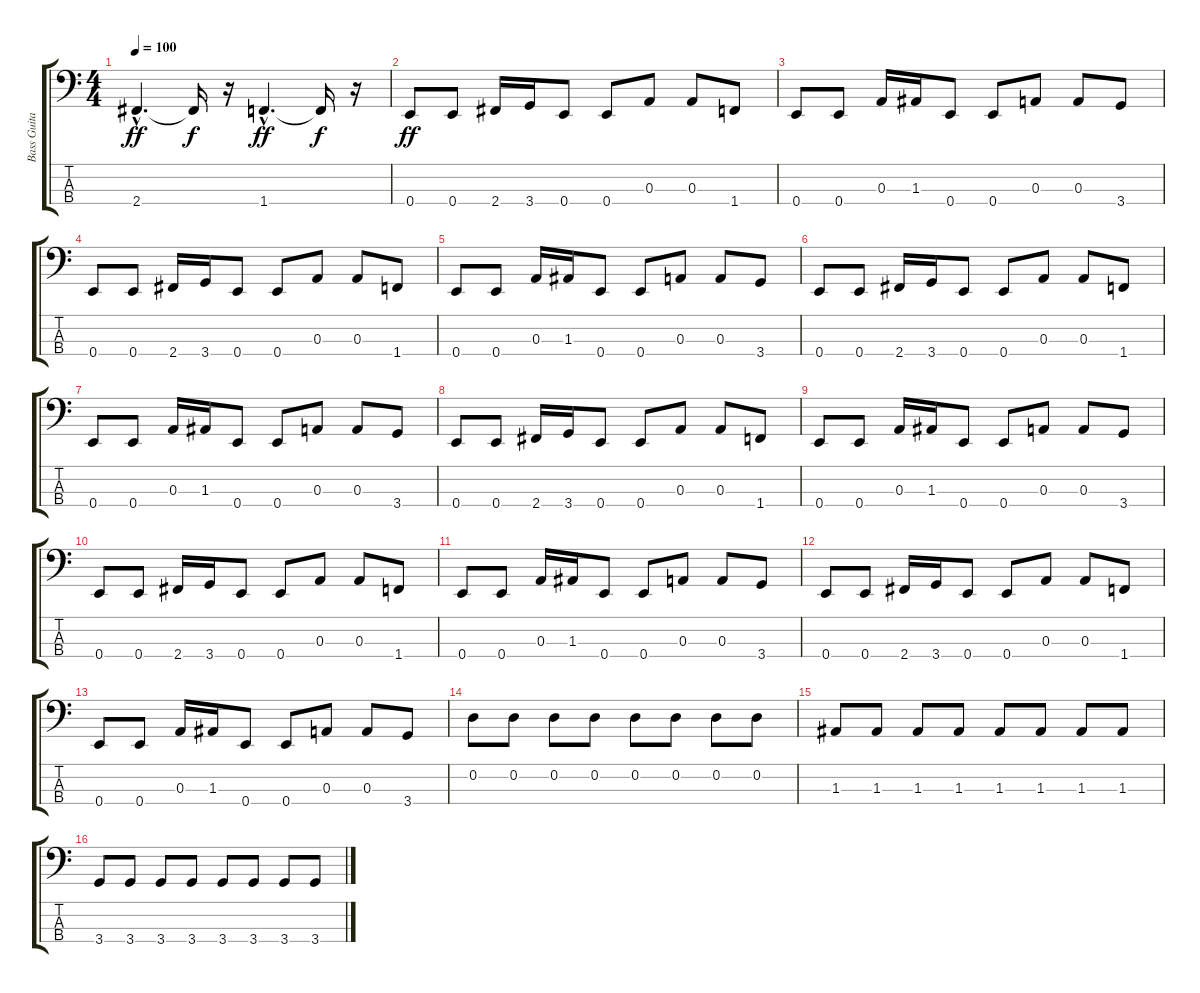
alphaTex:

\track ("Bass Guitar" "Bass Guita") {instrument electricbassfinger}
\staff {score tabs}
\tuning (G2 D2 A1 E1) {hide}
\ts (4 4)
\tempo 100
\clef f4
\ks c
2.4{hac}.4{d dy ff instrument electricbassfinger} 2.4{t}.16{dy f} r.16 1.4{hac}.4{d dy ff} 1.4{t}.16{dy f} r.16 |
0.4.8{dy ff} 0.4.8 2.4.16 3.4.16 0.4.8 0.4.8 0.3.8 0.3.8 1.4.8 |
0.4.8 0.4.8 0.3.16 1.3.16 0.4.8 0.4.8 0.3.8 0.3.8 3.4.8 |
0.4.8 0.4.8 2.4.16 3.4.16 0.4.8 0.4.8 0.3.8 0.3.8 1.4.8 |
0.4.8 0.4.8 0.3.16 1.3.16 0.4.8 0.4.8 0.3.8 0.3.8 3.4.8 |
0.4.8 0.4.8 2.4.16 3.4.16 0.4.8 0.4.8 0.3.8 0.3.8 1.4.8 |
0.4.8 0.4.8 0.3.16 1.3.16 0.4.8 0.4.8 0.3.8 0.3.8 3.4.8 |
0.4.8 0.4.8 2.4.16 3.4.16 0.4.8 0.4.8 0.3.8 0.3.8 1.4.8 |
0.4.8 0.4.8 0.3.16 1.3.16 0.4.8 0.4.8 0.3.8 0.3.8 3.4.8 |
0.4.8 0.4.8 2.4.16 3.4.16 0.4.8 0.4.8 0.3.8 0.3.8 1.4.8 |
0.4.8 0.4.8 0.3.16 1.3.16 0.4.8 0.4.8 0.3.8 0.3.8 3.4.8 |
0.4.8 0.4.8 2.4.16 3.4.16 0.4.8 0.4.8 0.3.8 0.3.8 1.4.8 |
0.4.8 0.4.8 0.3.16 1.3.16 0.4.8 0.4.8 0.3.8 0.3.8 3.4.8 |
0.2.8 0.2.8 0.2.8 0.2.8 0.2.8 0.2.8 0.2.8 0.2.8 |
1.3.8 1.3.8 1.3.8 1.3.8 1.3.8 1.3.8 1.3.8 1.3.8 |
3.4.8 3.4.8 3.4.8 3.4.8 3.4.8 3.4.8 3.4.8 3.4.8
